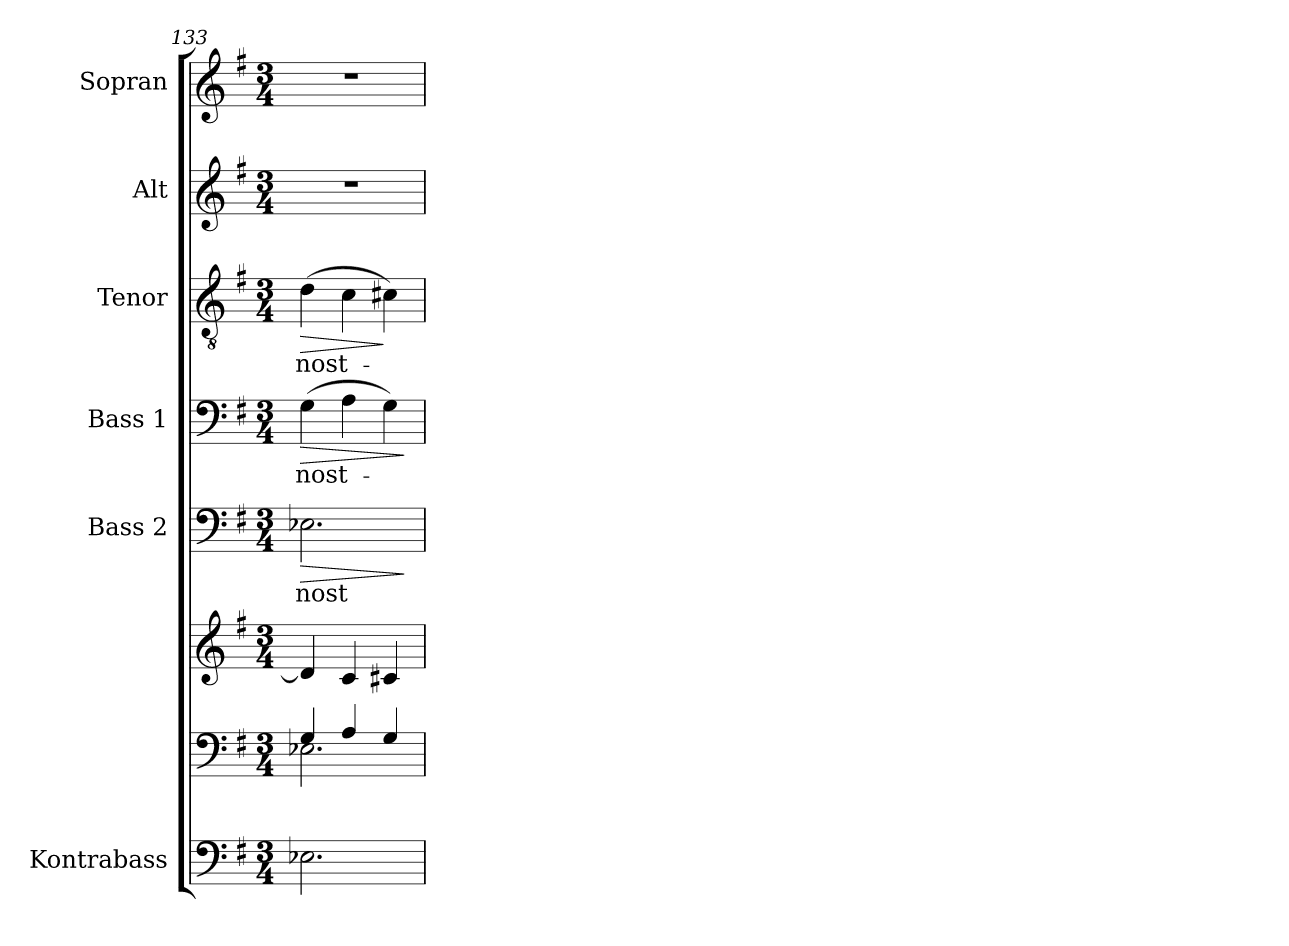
**kern	**kern	**kern	**kern	**text	**dynam	**kern	**text	**dynam	**kern	**text	**dynam	**kern	**kern
*part7	*part6	*part6	*part5	*part5	*part5	*part4	*part4	*part4	*part3	*part3	*part3	*part2	*part1
*staff8	*staff7	*staff6	*staff5	*staff5	*staff5	*staff4	*staff4	*staff4	*staff3	*staff3	*staff3	*staff2	*staff1
*I"Kontrabass	*	*	*I"Bass 2	*	*	*I"Bass 1	*	*	*I"Tenor	*	*	*I"Alt	*I"Sopran
*I'Kb.	*	*	*I'B. 2	*	*	*I'B. 1	*	*	*I'T.	*	*	*I'A.	*I'S.
!!LO:PB:g=z
*clefF4	*clefF4	*clefG2	*clefF4	*	*	*clefF4	*	*	*clefGv2	*	*	*clefG2	*clefG2
*ITrd7c12	*	*	*	*	*	*	*	*	*	*	*	*	*
*k[f#]	*k[f#]	*k[f#]	*k[f#]	*	*	*k[f#]	*	*	*k[f#]	*	*	*k[f#]	*k[f#]
*G:	*G:	*G:	*G:	*	*	*G:	*	*	*G:	*	*	*G:	*G:
*M3/4	*M3/4	*M3/4	*M3/4	*	*	*M3/4	*	*	*M3/4	*	*	*M3/4	*M3/4
=133	=133	=133	=133	=133	=133	=133	=133	=133	=133	=133	=133	=133	=133
*	*^	*	*	*	*	*	*	*	*	*	*	*	*
!	!	!	!	!	!LO:LY:b	!LO:HP:b	!	!LO:LY:b	!LO:HP:b	!	!LO:LY:b	!LO:HP:b	!	!
2.EE-X\	4G/	2.E-X\	4d/]	2.E-X\	nost-	>	(>4G\	nost-	>	(>4d\	nost-	>	2.r	2.r
.	4A/	.	4c/	.	.	.	4A\	.	.	4c\	.	.	.	.
.	4G/	.	4c#X/	.	.	.	4G\)	.	.	4c#X\)	.	]	.	.
*	*v	*v	*	*	*	*	*	*	*	*	*	*	*	*
.	.	.	.	.	]	.	.	]	.	.	.	.	.
=	=	=	=	=	=	=	=	=	=	=	=	=	=
*-	*-	*-	*-	*-	*-	*-	*-	*-	*-	*-	*-	*-	*-
